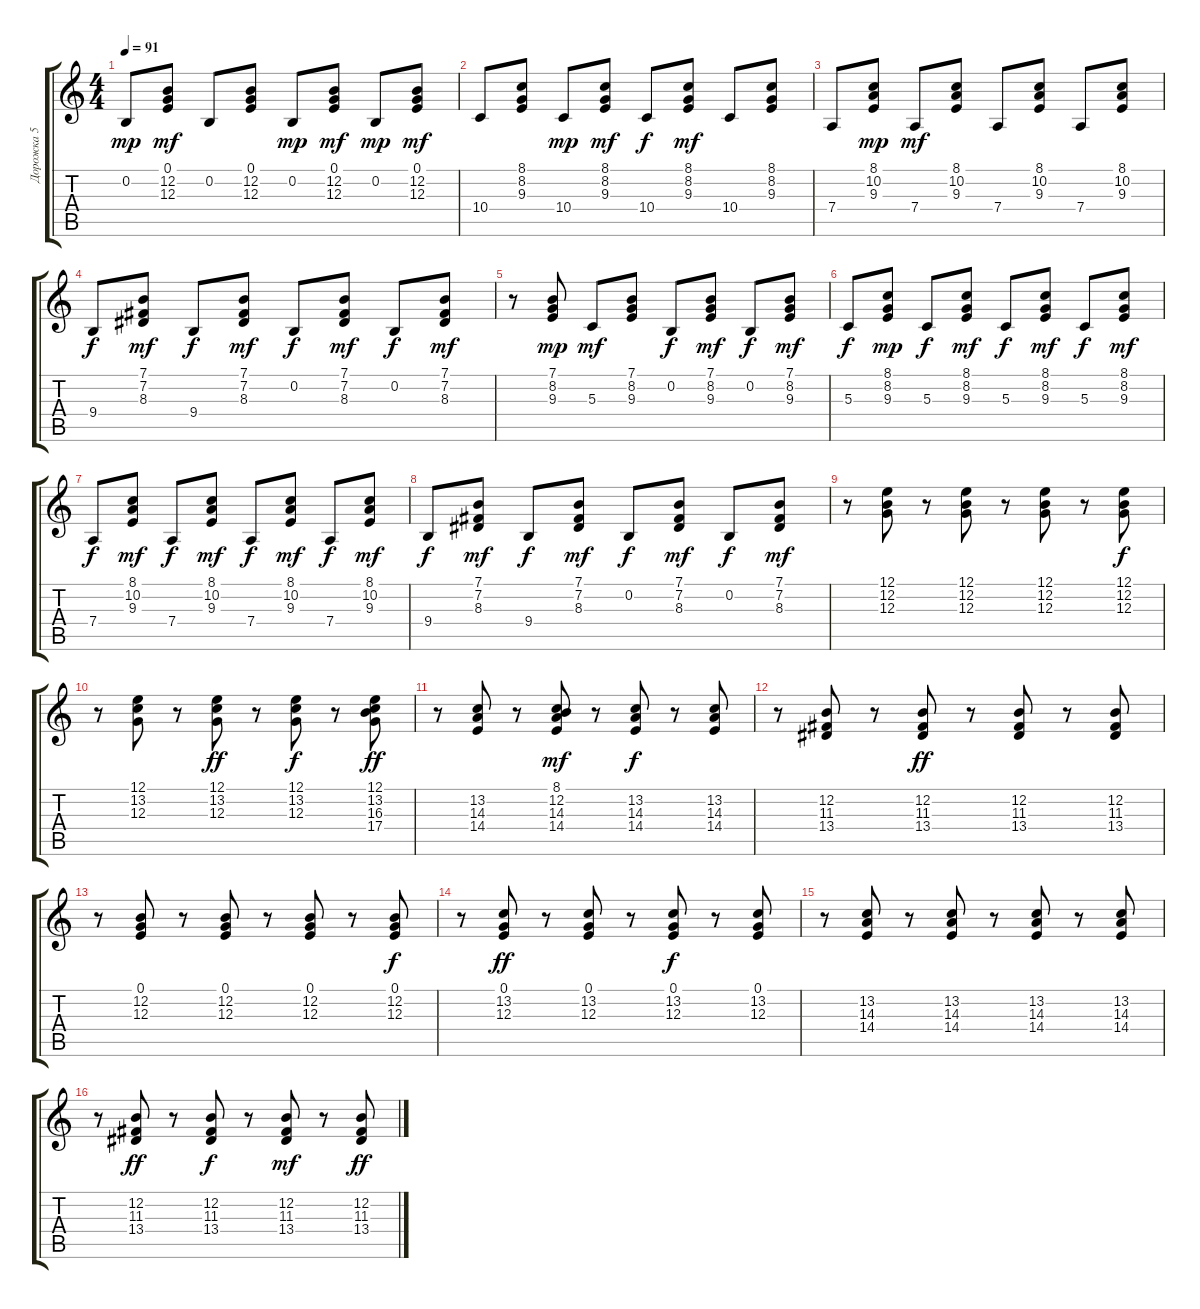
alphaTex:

\track ("Дорожка 5" "Дорожка 5") {instrument pizzicatostrings}
\staff {score tabs}
\tuning (E4 B3 G3 D3 A2 E2) {hide}
\ts (4 4)
\tempo 91
\clef g2
\ks c
0.2.8{dy mp} (0.1 12.2 12.3).8{dy mf} 0.2.8 (0.1 12.2 12.3).8 0.2.8{dy mp} (0.1 12.2 12.3).8{dy mf} 0.2.8{dy mp} (0.1 12.2 12.3).8{dy mf} |
10.4.8 (8.1 8.2 9.3).8 10.4.8{dy mp} (8.1 8.2 9.3).8{dy mf} 10.4.8{dy f} (8.1 8.2 9.3).8{dy mf} 10.4.8 (8.1 8.2 9.3).8 |
7.4.8 (8.1 10.2 9.3).8{dy mp} 7.4.8{dy mf} (8.1 10.2 9.3).8 7.4.8 (8.1 10.2 9.3).8 7.4.8 (8.1 10.2 9.3).8 |
9.4.8{dy f} (7.1 7.2 8.3).8{dy mf} 9.4.8{dy f} (7.1 7.2 8.3).8{dy mf} 0.2.8{dy f} (7.1 7.2 8.3).8{dy mf} 0.2.8{dy f} (7.1 7.2 8.3).8{dy mf} |
r.8 (7.1 8.2 9.3).8{dy mp} 5.3.8{dy mf} (7.1 8.2 9.3).8 0.2.8{dy f} (7.1 8.2 9.3).8{dy mf} 0.2.8{dy f} (7.1 8.2 9.3).8{dy mf} |
5.3.8{dy f} (8.1 8.2 9.3).8{dy mp} 5.3.8{dy f} (8.1 8.2 9.3).8{dy mf} 5.3.8{dy f} (8.1 8.2 9.3).8{dy mf} 5.3.8{dy f} (8.1 8.2 9.3).8{dy mf} |
7.4.8{dy f} (8.1 10.2 9.3).8{dy mf} 7.4.8{dy f} (8.1 10.2 9.3).8{dy mf} 7.4.8{dy f} (8.1 10.2 9.3).8{dy mf} 7.4.8{dy f} (8.1 10.2 9.3).8{dy mf} |
9.4.8{dy f} (7.1 7.2 8.3).8{dy mf} 9.4.8{dy f} (7.1 7.2 8.3).8{dy mf} 0.2.8{dy f} (7.1 7.2 8.3).8{dy mf} 0.2.8{dy f} (7.1 7.2 8.3).8{dy mf} |
r.8 (12.1 12.2 12.3).8 r.8 (12.1 12.2 12.3).8 r.8 (12.1 12.2 12.3).8 r.8 (12.1 12.2 12.3).8{dy f} |
r.8 (12.1 13.2 12.3).8 r.8 (12.1 13.2 12.3).8{dy ff} r.8 (12.1 13.2 12.3).8{dy f} r.8 (12.1 13.2 16.3 17.4).8{dy ff} |
r.8 (13.2 14.3 14.4).8 r.8 (8.1 12.2 14.3 14.4).8{dy mf} r.8 (13.2 14.3 14.4).8{dy f} r.8 (13.2 14.3 14.4).8 |
r.8 (12.2 11.3 13.4).8 r.8 (12.2 11.3 13.4).8{dy ff} r.8 (12.2 11.3 13.4).8 r.8 (12.2 11.3 13.4).8 |
r.8 (0.1 12.2 12.3).8 r.8 (0.1 12.2 12.3).8 r.8 (0.1 12.2 12.3).8 r.8 (0.1 12.2 12.3).8{dy f} |
r.8 (0.1 13.2 12.3).8{dy ff} r.8 (0.1 13.2 12.3).8 r.8 (0.1 13.2 12.3).8{dy f} r.8 (0.1 13.2 12.3).8 |
r.8 (13.2 14.3 14.4).8 r.8 (13.2 14.3 14.4).8 r.8 (13.2 14.3 14.4).8 r.8 (13.2 14.3 14.4).8 |
r.8 (12.2 11.3 13.4).8{dy ff} r.8 (12.2 11.3 13.4).8{dy f} r.8 (12.2 11.3 13.4).8{dy mf} r.8 (12.2 11.3 13.4).8{dy ff}
